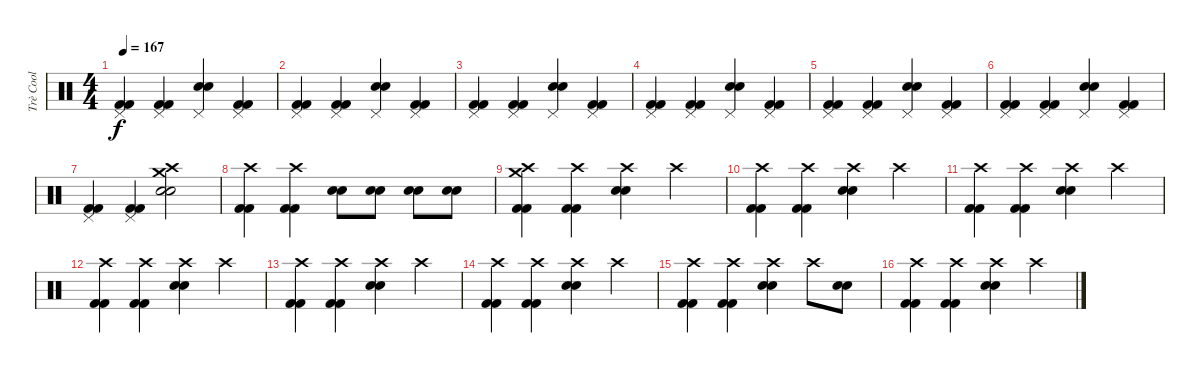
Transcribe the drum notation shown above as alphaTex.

\track ("Trè Cool" "Trè Cool") {instrument percussion}
\staff {score}
\articulation defaults
\ts (4 4)
\tempo 167
\clef neutral
\ks c
("Pedal Hi-Hat (hit)" "Kick (hit) 2" "Kick (hit) 2").4{dy f} ("Pedal Hi-Hat (hit)" "Kick (hit) 2" "Kick (hit) 2").4 ("Pedal Hi-Hat (hit)" "Snare (hit) 2" "Snare (hit) 2").4 ("Pedal Hi-Hat (hit)" "Kick (hit) 2" "Kick (hit) 2").4 |
("Pedal Hi-Hat (hit)" "Kick (hit) 2" "Kick (hit) 2").4 ("Pedal Hi-Hat (hit)" "Kick (hit) 2" "Kick (hit) 2").4 ("Pedal Hi-Hat (hit)" "Snare (hit) 2" "Snare (hit) 2").4 ("Pedal Hi-Hat (hit)" "Kick (hit) 2" "Kick (hit) 2").4 |
("Pedal Hi-Hat (hit)" "Kick (hit) 2" "Kick (hit) 2").4 ("Pedal Hi-Hat (hit)" "Kick (hit) 2" "Kick (hit) 2").4 ("Pedal Hi-Hat (hit)" "Snare (hit) 2" "Snare (hit) 2").4 ("Pedal Hi-Hat (hit)" "Kick (hit) 2" "Kick (hit) 2").4 |
("Pedal Hi-Hat (hit)" "Kick (hit) 2" "Kick (hit) 2").4 ("Pedal Hi-Hat (hit)" "Kick (hit) 2" "Kick (hit) 2").4 ("Pedal Hi-Hat (hit)" "Snare (hit) 2" "Snare (hit) 2").4 ("Pedal Hi-Hat (hit)" "Kick (hit) 2" "Kick (hit) 2").4 |
("Pedal Hi-Hat (hit)" "Kick (hit) 2" "Kick (hit) 2").4 ("Pedal Hi-Hat (hit)" "Kick (hit) 2" "Kick (hit) 2").4 ("Pedal Hi-Hat (hit)" "Snare (hit) 2" "Snare (hit) 2").4 ("Pedal Hi-Hat (hit)" "Kick (hit) 2" "Kick (hit) 2").4 |
("Pedal Hi-Hat (hit)" "Kick (hit) 2" "Kick (hit) 2").4 ("Pedal Hi-Hat (hit)" "Kick (hit) 2" "Kick (hit) 2").4 ("Pedal Hi-Hat (hit)" "Snare (hit) 2" "Snare (hit) 2").4 ("Pedal Hi-Hat (hit)" "Kick (hit) 2" "Kick (hit) 2").4 |
("Pedal Hi-Hat (hit)" "Kick (hit) 2" "Kick (hit) 2").4 ("Pedal Hi-Hat (hit)" "Kick (hit) 2" "Kick (hit) 2").4 ("Crash high (hit)" "Crash medium (hit)" "Snare (hit) 2" "Snare (hit) 2").2 |
("Crash high (hit)" "Kick (hit) 2" "Kick (hit) 2").4 ("Crash high (hit)" "Kick (hit) 2" "Kick (hit) 2").4 ("Snare (hit) 2" "Snare (hit) 2").8 ("Snare (hit) 2" "Snare (hit) 2").8 ("Snare (hit) 2" "Snare (hit) 2").8 ("Snare (hit) 2" "Snare (hit) 2").8 |
("Crash medium (hit)" "Crash high (hit)" "Kick (hit) 2" "Kick (hit) 2").4 ("Crash high (hit)" "Kick (hit) 2" "Kick (hit) 2").4 ("Crash high (hit)" "Snare (hit) 2" "Snare (hit) 2").4 "Crash high (hit)".4 |
("Crash high (hit)" "Kick (hit) 2" "Kick (hit) 2").4 ("Crash high (hit)" "Kick (hit) 2" "Kick (hit) 2").4 ("Crash high (hit)" "Snare (hit) 2" "Snare (hit) 2").4 "Crash high (hit)".4 |
("Crash high (hit)" "Kick (hit) 2" "Kick (hit) 2").4 ("Crash high (hit)" "Kick (hit) 2" "Kick (hit) 2").4 ("Crash high (hit)" "Snare (hit) 2" "Snare (hit) 2").4 "Crash high (hit)".4 |
("Crash high (hit)" "Kick (hit) 2" "Kick (hit) 2").4 ("Crash high (hit)" "Kick (hit) 2" "Kick (hit) 2").4 ("Crash high (hit)" "Snare (hit) 2" "Snare (hit) 2").4 "Crash high (hit)".4 |
("Crash high (hit)" "Kick (hit) 2" "Kick (hit) 2").4 ("Crash high (hit)" "Kick (hit) 2" "Kick (hit) 2").4 ("Crash high (hit)" "Snare (hit) 2" "Snare (hit) 2").4 "Crash high (hit)".4 |
("Crash high (hit)" "Kick (hit) 2" "Kick (hit) 2").4 ("Crash high (hit)" "Kick (hit) 2" "Kick (hit) 2").4 ("Crash high (hit)" "Snare (hit) 2" "Snare (hit) 2").4 "Crash high (hit)".4 |
("Crash high (hit)" "Kick (hit) 2" "Kick (hit) 2").4 ("Crash high (hit)" "Kick (hit) 2" "Kick (hit) 2").4 ("Crash high (hit)" "Snare (hit) 2" "Snare (hit) 2").4 "Crash high (hit)".8 ("Snare (hit) 2" "Snare (hit) 2").8 |
("Crash high (hit)" "Kick (hit) 2" "Kick (hit) 2").4 ("Crash high (hit)" "Kick (hit) 2" "Kick (hit) 2").4 ("Crash high (hit)" "Snare (hit) 2" "Snare (hit) 2").4 "Crash high (hit)".4
